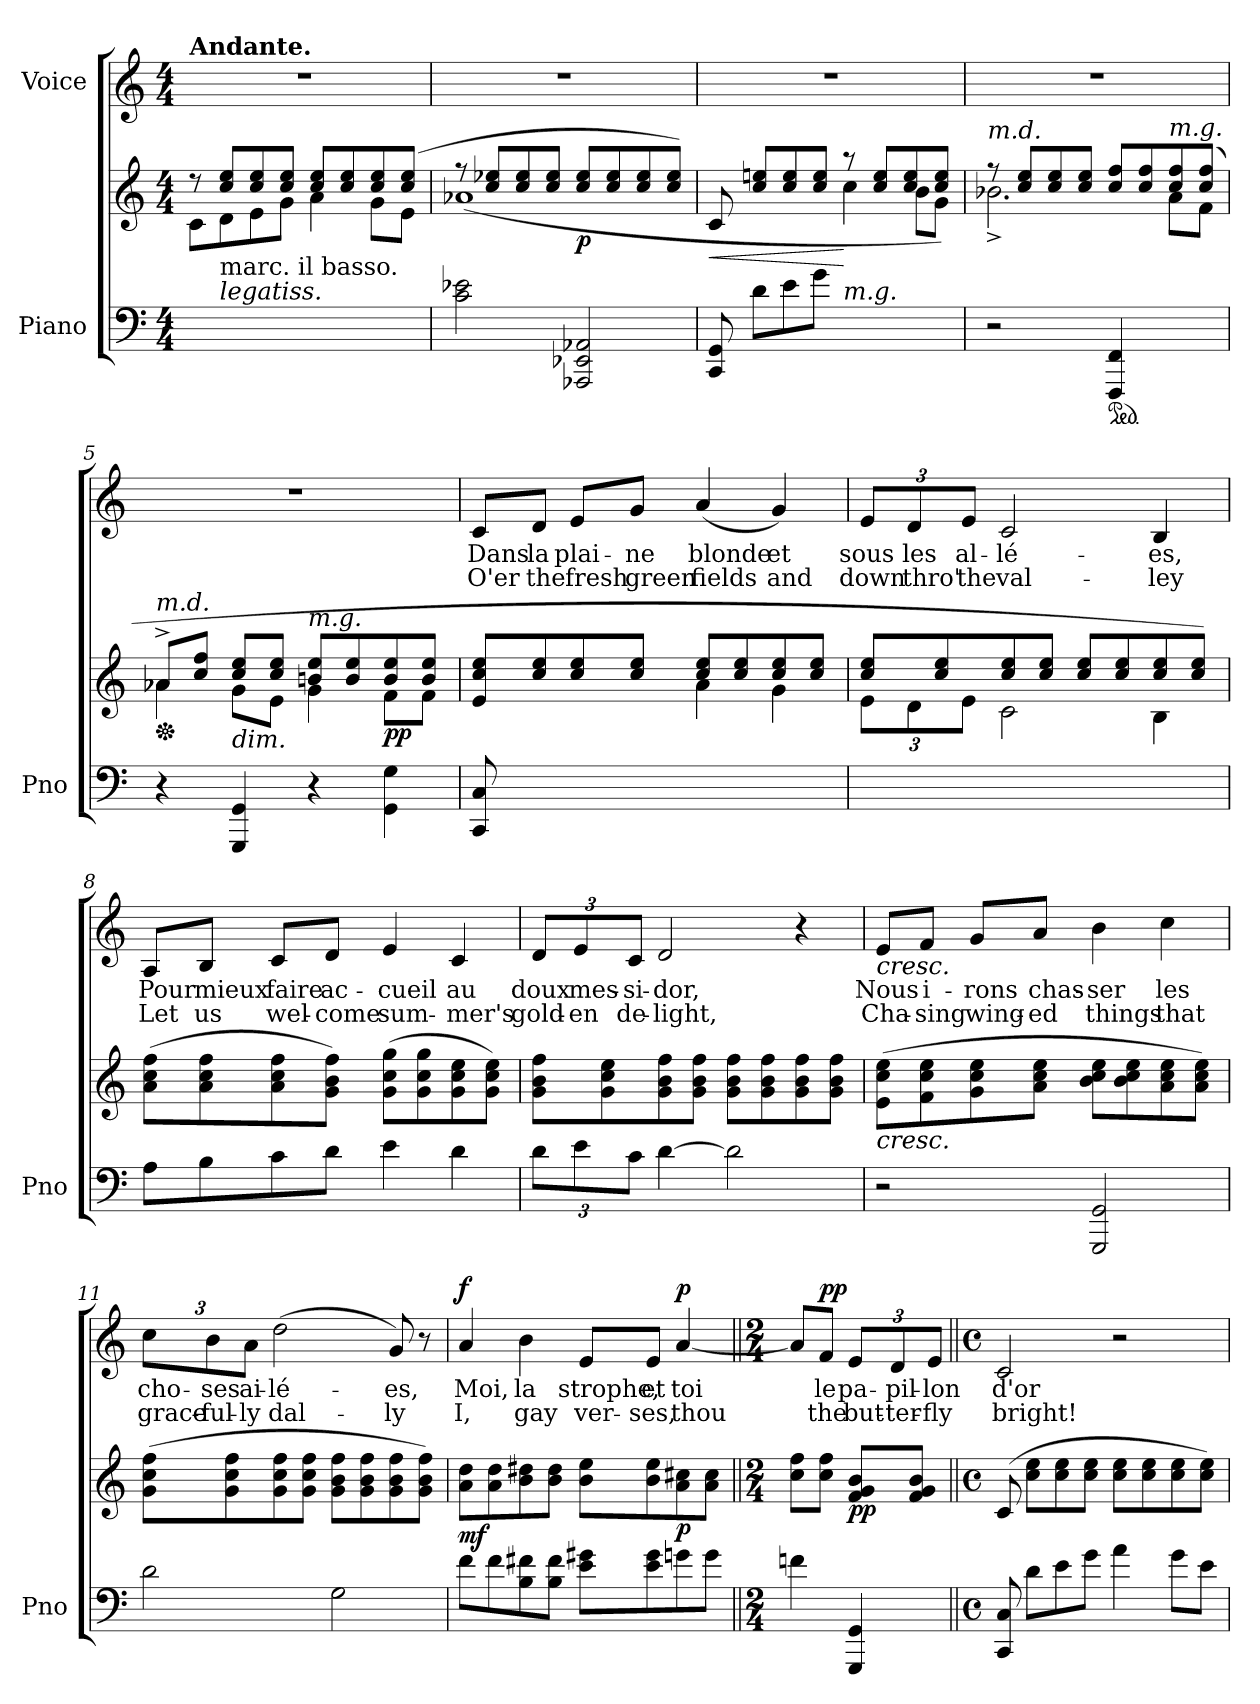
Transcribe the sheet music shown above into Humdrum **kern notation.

**kern	**kern	**dynam	**kern	**text	**text	**dynam
*part2	*part2	*part2	*part1	*part1	*part1	*part1
*staff3	*staff2	*staff2/3	*staff1	*staff1	*staff1	*staff1
*I"Piano	*	*	*I"Voice	*	*	*
*I'Pno	*	*	*	*	*	*
*clefF4	*clefG2	*	*clefG2	*	*	*
*k[]	*k[]	*	*k[]	*	*	*
*M4/4	*M4/4	*	*M4/4	*	*	*
=1	=1	=1	=1	=1	=1	=1
*	*^	*	*	*	*	*
!	!	!	!	!LO:TX:a:B:t=Andante.	!	!	!
8ryy	8r	(8c\L	.	1r	.	.	.
!LO:TX:i:t=legatiss.	!	!	!	!	!	!	!
!LO:TX:t=marc. il basso.	!	!	!	!	!	!	!
2..ryy	8cc/ 8ee/L	8d\	.	.	.	.	.
.	8cc/ 8ee/	8e\	.	.	.	.	.
.	8cc/ 8ee/J	8g\J	.	.	.	.	.
.	8cc/ 8ee/L	4a\	.	.	.	.	.
.	8cc/ 8ee/	.	.	.	.	.	.
.	8cc/ 8ee/	8g\L	.	.	.	.	.
.	(8cc/ 8ee/J	8e\J	.	.	.	.	.
=2	=2	=2	=2	=2	=2	=2	=2
2c\ 2e-X\	8r	(1a-X	.	1r	.	.	.
.	8cc/ 8ee-X/L	.	.	.	.	.	.
.	8cc/ 8ee-/	.	.	.	.	.	.
.	8cc/ 8ee-/J	.	.	.	.	.	.
!	!	!	!LO:DY:b	!	!	!	!
2AAA-X/ 2EE-X/ 2AA-X/	8cc/ 8ee-/L	.	p	.	.	.	.
.	8cc/ 8ee-/	.	.	.	.	.	.
.	8cc/ 8ee-/	.	.	.	.	.	.
.	8cc/ 8ee-/J)	.	.	.	.	.	.
=3	=3	=3	=3	=3	=3	=3	=3
!	!	!	!LO:HP:b	!	!	!	!
8CC/ 8GG/	8c/	2ryy	<	1r	.	.	.
8d\L	8cc/ 8een/L	.	.	.	.	.	.
8e\	8cc/ 8ee/	.	.	.	.	.	.
8g\J	8cc/ 8ee/J	.	.	.	.	.	.
!LO:TX:i:t=m.g.	!	!	!	!	!	!	!
2ryy	8r	4cc\	[	.	.	.	.
.	8cc/ 8ee/L	.	.	.	.	.	.
.	8cc/ 8ee/	8b\L	.	.	.	.	.
.	8cc/ 8ee/J)	8g\J	.	.	.	.	.
=4	=4	=4	=4	=4	=4	=4	=4
*	*	*^	*	*	*	*	*
!	!LO:TX:i:t=m.d.	!	!	!	!	!	!	!
2r	8r	(2.b-X^\	2.ryy	.	1r	.	.	.
.	8cc/ 8ee/L	.	.	.	.	.	.	.
.	8cc/ 8ee/	.	.	.	.	.	.	.
.	8cc/ 8ee/J	.	.	.	.	.	.	.
*ped	*	*	*	*	*	*	*	*
4FFF/ 4FF/	8cc/ 8ff/L	.	.	.	.	.	.	.
.	8cc/ 8ff/	.	.	.	.	.	.	.
!	!LO:TX:i:t=m.g.	!	!	!	!	!	!	!
4ryy	8cc/ 8ff/	4ryy	8a\L	.	.	.	.	.
.	(8cc/ 8ff/J	.	8f\J	.	.	.	.	.
*	*v	*v	*v	*	*	*	*	*
=5	=5	=5	=5	=5	=5	=5
*	*Xped	*	*	*	*	*
*	*^	*	*	*	*	*
*	*	*^	*	*	*	*	*
!	!LO:TX:i:t=m.d.	!	!	!	!	!	!	!
*	*	*v	*v	*	*	*	*	*
4r	8a-X^</L	4a-\	.	1r	.	.	.
.	8cc/ 8ff/J	.	.	.	.	.	.
!	!LO:TX:b:i:t=dim.	!	!	!	!	!	!
4GGG/ 4GG/	8cc/ 8ee/L	8g\L	.	.	.	.	.
.	8cc/ 8ee/J	8e\J	.	.	.	.	.
!	!LO:TX:i:t=m.g.	!	!	!	!	!	!
4r	8bn/ 8ee/L	4g\	.	.	.	.	.
.	8b/ 8ee/	.	.	.	.	.	.
!	!	!	!LO:DY:b	!	!	!	!
4GG\ 4G\	8b/ 8ee/	8f\L	pp	.	.	.	.
.	8b/ 8ee/J	8f\J	.	.	.	.	.
=6	=6	=6	=6	=6	=6	=6	=6
!	!	!	!	!	!	!	!LO:DY:b
!	!	!	!	!	!	!	!LO:DY:n=1:b
8CC/ 8C/L	8e/ 8cc/ 8ee/L	8ryy	.	8c/L	Dans	O'er	p other-dynamics
2..ryy	8cc/ 8ee/	8d\	.	8d/J	la	the	.
.	8cc/ 8ee/	8e\	.	8e/L	plai-	fresh	.
.	8cc/ 8ee/J	8g\J	.	8g/J	-ne	green	.
.	8cc/ 8ee/L	4a\	.	(4a/	blonde	fields	.
.	8cc/ 8ee/	.	.	.	.	.	.
.	8cc/ 8ee/	4g\	.	4g/)	et	and	.
.	8cc/ 8ee/J	.	.	.	.	.	.
=7	=7	=7	=7	=7	=7	=7	=7
*	*	*Xbrackettup	*	*	*	*	*
1ryy	8cc/ 8ee/L	12e\L	.	12e/L	sous	down	.
.	.	12d\	.	12d/	les	thro'	.
.	8cc/ 8ee/	.	.	.	.	.	.
.	.	12e\J	.	12e/J	al-	the	.
.	8cc/ 8ee/	2c\	.	2c/	-lé-	val-	.
.	8cc/ 8ee/J	.	.	.	.	.	.
.	8cc/ 8ee/L	.	.	.	.	.	.
.	8cc/ 8ee/	.	.	.	.	.	.
.	8cc/ 8ee/	4B\	.	4B/	-es,	-ley	.
.	8cc/ 8ee/J)	.	.	.	.	.	.
*	*v	*v	*	*	*	*	*
=8	=8	=8	=8	=8	=8	=8
8A\L	(8a\ 8cc\ 8ff\L	.	8A/L	Pour	Let	.
8B\	8a\ 8cc\ 8ff\	.	8B/J	mieux	us	.
8c\	8a\ 8cc\ 8ff\	.	8c/L	faire	wel-	.
8d\J	8g\ 8b\ 8ff\J)	.	8d/J	ac-	-come	.
4e\	(8g\ 8cc\ 8gg\L	.	4e/	-cueil	sum-	.
.	8g\ 8cc\ 8gg\	.	.	.	.	.
4d\	8g\ 8cc\ 8ee\	.	4c/	au	-mer's	.
.	8g\ 8cc\ 8ee\J)	.	.	.	.	.
=9	=9	=9	=9	=9	=9	=9
*Xbrackettup	*	*	*	*	*	*
12d\L	8g\ 8b\ 8ff\L	.	12d/L	doux	gold-	.
12e\	.	.	12e/	mes-	-en	.
.	8g\ 8cc\ 8ee\	.	.	.	.	.
12c\J	.	.	12c/J	-si-	de-	.
[4d\	8g\ 8b\ 8ff\	.	2d/	-dor,	-light,	.
.	8g\ 8b\ 8ff\J	.	.	.	.	.
2d\]	8g\ 8b\ 8ff\L	.	.	.	.	.
.	8g\ 8b\ 8ff\	.	.	.	.	.
.	8g\ 8b\ 8ff\	.	4r	.	.	.
.	8g\ 8b\ 8ff\J	.	.	.	.	.
=10	=10	=10	=10	=10	=10	=10
!	!	!	!LO:TX:b:i:t=cresc.	!	!	!
!	!LO:TX:b:i:t=cresc.	!	!	!	!	!
2r	(8e\ 8cc\ 8ee\L	.	8e/L	Nous	Cha-	.
.	8f\ 8cc\ 8ee\	.	8f/J	i-	-sing	.
.	8g\ 8cc\ 8ee\	.	8g/L	-rons	wing-	.
.	8a\ 8cc\ 8ee\J	.	8a/J	chas-	-ed	.
2GGG/ 2GG/	8b\ 8cc\ 8ee\L	.	4b\	-ser	things	.
.	8b\ 8cc\ 8ee\	.	.	.	.	.
.	8a\ 8cc\ 8ee\	.	4cc\	les	that	.
.	8a\ 8cc\ 8ee\J)	.	.	.	.	.
=11	=11	=11	=11	=11	=11	=11
2d\	(8g\ 8cc\ 8ff\L	.	12cc\L	cho-	grace-	.
.	.	.	12b\	-ses	-ful-	.
.	8g\ 8cc\ 8ff\	.	.	.	.	.
.	.	.	12a\J	ai-	-ly	.
.	8g\ 8cc\ 8ff\	.	(2dd\	lé-	dal-	.
.	8g\ 8cc\ 8ff\J	.	.	.	.	.
2G\	8g\ 8b\ 8ff\L	.	.	.	.	.
.	8g\ 8b\ 8ff\	.	.	.	.	.
.	8g\ 8b\ 8ff\	.	8g/)	-es,	-ly	.
.	8g\ 8b\ 8ff\J)	.	8r	.	.	.
=12	=12	=12	=12	=12	=12	=12
!	!	!LO:DY:b	!	!	!	!LO:DY:b
8f\L	8a\ 8dd\L	mf	4a/	Moi,	I,	f
8f\	8a\ 8dd\	.	.	.	.	.
8B\ 8f#X\	8b\ 8dd#X\	.	4b\	la	gay	.
8B\ 8f#\J	8b\ 8dd#\J	.	.	.	.	.
8e\ 8g#X\L	8b\ 8ee\L	.	8e/L	strophe,	ver-	.
8e\ 8g#\	8b\ 8ee\	.	8e/J	et	-ses,	.
!	!	!LO:DY:b	!	!	!	!LO:DY:b
8gn\	8a\ 8cc#X\	p	[4a/	toi	thou	p
8g\J	8a\ 8cc#\J	.	.	.	.	.
=13||	=13||	=13||	=13||	=13||	=13||	=13||
*M2/4	*M2/4	*	*M2/4	*	*	*
4fn\	8cc\ 8ff\L	.	8a/L]	.	.	.
!	!	!	!	!	!	!LO:DY:b
.	8cc\ 8ff\J	.	8f/J	le	the	pp
!	!	!LO:DY:b	!	!	!	!
4GGG/ 4GG/	8f/ 8g/ 8b/L	pp	12e/L	pa-	but-	.
.	.	.	12d/	-pil-	-ter-	.
.	8f/ 8g/ 8b/J	.	.	.	.	.
.	.	.	12e/J	-lon	-fly	.
=14||	=14||	=14||	=14||	=14||	=14||	=14||
*M4/4	*M4/4	*	*M4/4	*	*	*
*met(c)	*met(c)	*	*met(c)	*	*	*
8CC/ 8C/	(8c/	.	2c/	d'or	bright!	.
8d\L	8cc\ 8ee\L	.	.	.	.	.
8e\	8cc\ 8ee\	.	.	.	.	.
8g\J	8cc\ 8ee\J	.	.	.	.	.
4a\	8cc\ 8ee\L	.	2r	.	.	.
.	8cc\ 8ee\	.	.	.	.	.
8g\L	8cc\ 8ee\	.	.	.	.	.
8e\J	8cc\ 8ee\J)	.	.	.	.	.
=	=	=	=	=	=	=
*-	*-	*-	*-	*-	*-	*-
